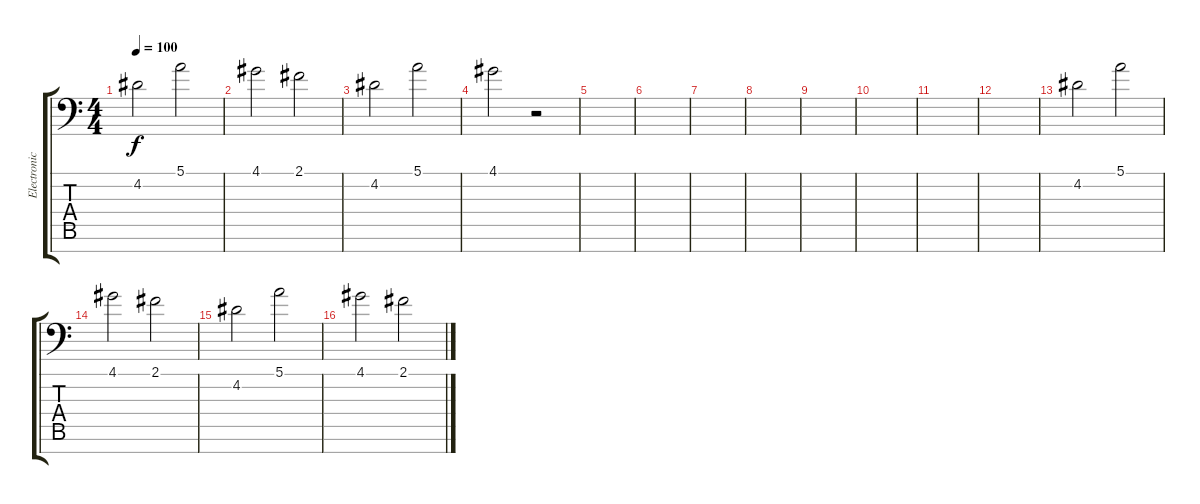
\track ("Electronics" "Electronic") {instrument choiraahs}
\staff {score tabs}
\tuning (E4 B3 G3 D3 A2 E2 A1) {hide}
\ts (4 4)
\tempo 100
\clef f4
\ks c
4.2.2{dy f} 5.1.2 |
4.1.2 2.1.2 |
4.2.2 5.1.2 |
4.1.2 r.2 |
|
|
|
|
|
|
|
|
4.2.2 5.1.2 |
4.1.2 2.1.2 |
4.2.2 5.1.2 |
4.1.2 2.1.2
